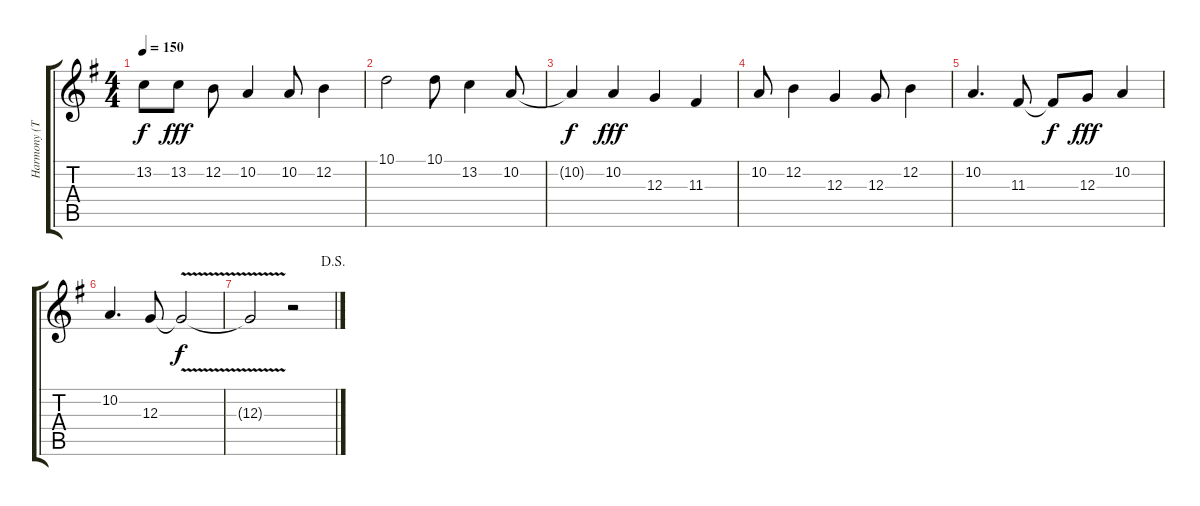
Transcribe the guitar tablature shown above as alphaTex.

\track ("Harmony (Trumpet)" "Harmony (T") {instrument trumpet}
\staff {score tabs}
\tuning (E4 B3 G3 D3 A2 E2) {hide}
\ts (4 4)
\tempo 150
\clef g2
\ks eminor
13.2{t}.8{dy f} 13.2.8{dy fff} 12.2.8 10.2.4 10.2.8 12.2.4 |
10.1.2 10.1.8 13.2.4 10.2.8 |
10.2{t}.4{dy f} 10.2.4{dy fff} 12.3.4 11.3.4 |
10.2.8 12.2.4 12.3.4 12.3.8 12.2.4 |
10.2.4{d} 11.3.8 11.3{t}.8{dy f} 12.3.8{dy fff} 10.2.4 |
10.2.4{d} 12.3.8 12.3{v t}.2{dy f} |
\jump dalsegno
12.3{t}.2 r.2
